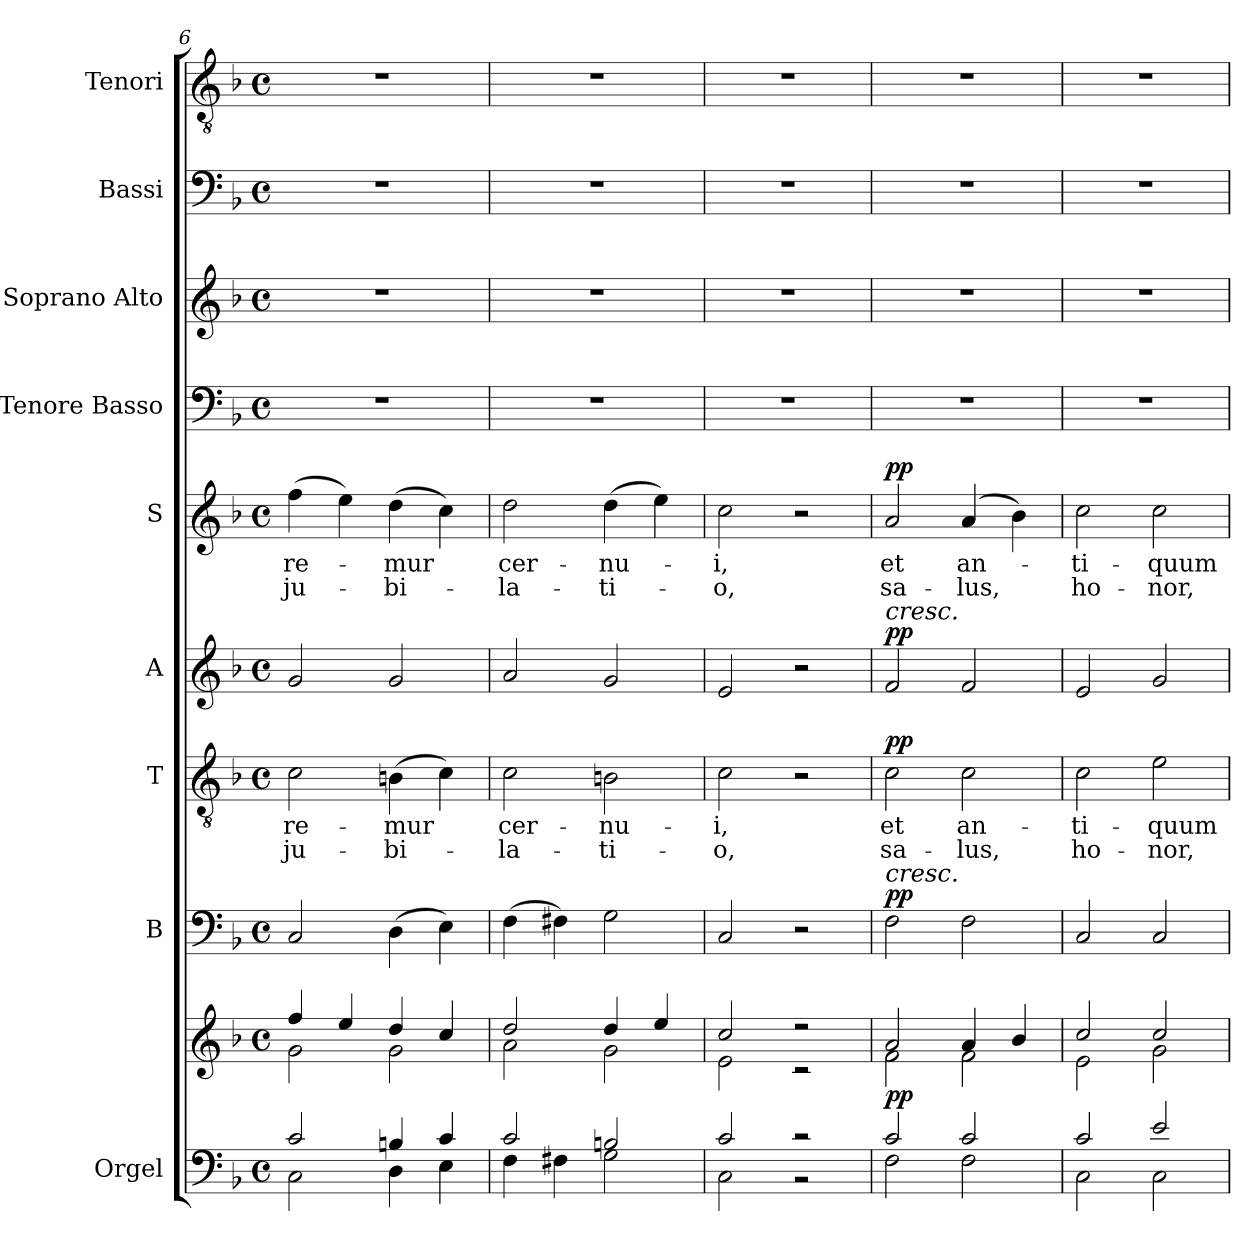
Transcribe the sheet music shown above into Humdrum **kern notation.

**kern	**kern	**dynam	**kern	**dynam	**kern	**text	**text	**dynam	**kern	**dynam	**kern	**text	**text	**dynam	**kern	**kern	**kern	**kern
*part9	*part9	*part9	*part8	*part8	*part7	*part7	*part7	*part7	*part6	*part6	*part5	*part5	*part5	*part5	*part4	*part3	*part2	*part1
*staff10	*staff9	*staff9/10	*staff8	*staff8	*staff7	*staff7	*staff7	*staff7	*staff6	*staff6	*staff5	*staff5	*staff5	*staff5	*staff4	*staff3	*staff2	*staff1
*I"Orgel	*	*	*I"B	*	*I"T	*	*	*	*I"A	*	*I"S	*	*	*	*I"Tenore Basso	*I"Soprano Alto	*I"Bassi	*I"Tenori
*clefF4	*clefG2	*	*clefF4	*	*clefGv2	*	*	*	*clefG2	*	*clefG2	*	*	*	*clefF4	*clefG2	*clefF4	*clefGv2
*k[b-]	*k[b-]	*	*k[b-]	*	*k[b-]	*	*	*	*k[b-]	*	*k[b-]	*	*	*	*k[b-]	*k[b-]	*k[b-]	*k[b-]
*M4/4	*M4/4	*	*M4/4	*	*M4/4	*	*	*	*M4/4	*	*M4/4	*	*	*	*M4/4	*M4/4	*M4/4	*M4/4
*met(c)	*met(c)	*	*met(c)	*	*met(c)	*	*	*	*met(c)	*	*met(c)	*	*	*	*met(c)	*met(c)	*met(c)	*met(c)
=6	=6	=6	=6	=6	=6	=6	=6	=6	=6	=6	=6	=6	=6	=6	=6	=6	=6	=6
*^	*^	*	*	*	*	*	*	*	*	*	*	*	*	*	*	*	*	*
!	!	!	!	!	!	!	!	!LO:LY:b	!LO:LY:b	!	!	!	!	!LO:LY:b	!LO:LY:b	!	!	!	!	!
2c/	2C\	4ff/	2g\	.	2C/	.	2c\	-re-	ju-	.	2g/	.	(>4ff\	-re-	ju-	.	1r	1r	1r	1r
.	.	4ee/	.	.	.	.	.	.	.	.	.	.	4ee\)	.	.	.	.	.	.	.
!	!	!	!	!	!	!	!	!LO:LY:b	!LO:LY:b	!	!	!	!	!LO:LY:b	!LO:LY:b	!	!	!	!	!
4Bn/	4D\	4dd/	2g\	.	(>4D\	.	(>4Bn\	-mur	-bi-	.	2g/	.	(>4dd\	-mur	-bi-	.	.	.	.	.
4c/	4E\	4cc/	.	.	4E\)	.	4c\)	.	.	.	.	.	4cc\)	.	.	.	.	.	.	.
!!LO:LB:g=z
=7	=7	=7	=7	=7	=7	=7	=7	=7	=7	=7	=7	=7	=7	=7	=7	=7	=7	=7	=7	=7
!	!	!	!	!	!	!	!	!LO:LY:b	!LO:LY:b	!	!	!	!	!LO:LY:b	!LO:LY:b	!	!	!	!	!
2c/	4F\	2dd/	2a\	.	(>4F\	.	2c\	cer-	-la-	.	2a/	.	2dd\	cer-	-la-	.	1r	1r	1r	1r
.	4F#X\	.	.	.	4F#X\)	.	.	.	.	.	.	.	.	.	.	.	.	.	.	.
!	!	!	!	!	!	!	!	!LO:LY:b	!LO:LY:b	!	!	!	!	!LO:LY:b	!LO:LY:b	!	!	!	!	!
2Bn/	2G\	4dd/	2g\	.	2G\	.	2Bn\	-nu-	-ti-	.	2g/	.	(>4dd\	-nu-	-ti-	.	.	.	.	.
.	.	4ee/	.	.	.	.	.	.	.	.	.	.	4ee\)	.	.	.	.	.	.	.
=8	=8	=8	=8	=8	=8	=8	=8	=8	=8	=8	=8	=8	=8	=8	=8	=8	=8	=8	=8	=8
!	!	!	!	!	!	!	!	!LO:LY:b	!LO:LY:b	!	!	!	!	!LO:LY:b	!LO:LY:b	!	!	!	!	!
2c/	2C\	2cc/	2e\	.	2C/	.	2c\	-i,	-o,	.	2e/	.	2cc\	-i,	-o,	.	1r	1r	1r	1r
2r	2r	2r	2r	.	2r	.	2r	.	.	.	2r	.	2r	.	.	.	.	.	.	.
=9	=9	=9	=9	=9	=9	=9	=9	=9	=9	=9	=9	=9	=9	=9	=9	=9	=9	=9	=9	=9
!	!	!	!	!	!	!	!	!	!	!	!LO:TX:a:i:t=cresc.	!	!	!	!	!	!	!	!	!
!	!	!	!	!	!LO:TX:a:i:t=cresc.	!	!	!	!	!	!	!	!	!	!	!	!	!	!	!
!	!	!	!	!LO:DY:a=2	!	!LO:DY:a	!	!LO:LY:b	!LO:LY:b	!LO:DY:a	!	!LO:DY:a	!	!LO:LY:b	!LO:LY:b	!LO:DY:a	!	!	!	!
2c/	2F\	2a/	2f\	pp	2F\	pp	2c\	et	sa-	pp	2f/	pp	2a/	et	sa-	pp	1r	1r	1r	1r
!	!	!	!	!	!	!	!	!LO:LY:b	!LO:LY:b	!	!	!	!	!LO:LY:b	!LO:LY:b	!	!	!	!	!
2c/	2F\	4a/	2f\	.	2F\	.	2c\	an-	-lus,	.	2f/	.	(>4a/	an-	-lus,	.	.	.	.	.
.	.	4b-/	.	.	.	.	.	.	.	.	.	.	4b-\)	.	.	.	.	.	.	.
=10	=10	=10	=10	=10	=10	=10	=10	=10	=10	=10	=10	=10	=10	=10	=10	=10	=10	=10	=10	=10
!	!	!	!	!	!	!	!	!LO:LY:b	!LO:LY:b	!	!	!	!	!LO:LY:b	!LO:LY:b	!	!	!	!	!
2c/	2C\	2cc/	2e\	.	2C/	.	2c\	-ti-	ho-	.	2e/	.	2cc\	-ti-	ho-	.	1r	1r	1r	1r
!	!	!	!	!	!	!	!	!LO:LY:b	!LO:LY:b	!	!	!	!	!LO:LY:b	!LO:LY:b	!	!	!	!	!
2e/	2C\	2cc/	2g\	.	2C/	.	2e\	-quum	-nor,	.	2g/	.	2cc\	-quum	-nor,	.	.	.	.	.
*v	*v	*	*	*	*	*	*	*	*	*	*	*	*	*	*	*	*	*	*	*
*	*v	*v	*	*	*	*	*	*	*	*	*	*	*	*	*	*	*	*	*
=	=	=	=	=	=	=	=	=	=	=	=	=	=	=	=	=	=	=
*-	*-	*-	*-	*-	*-	*-	*-	*-	*-	*-	*-	*-	*-	*-	*-	*-	*-	*-
